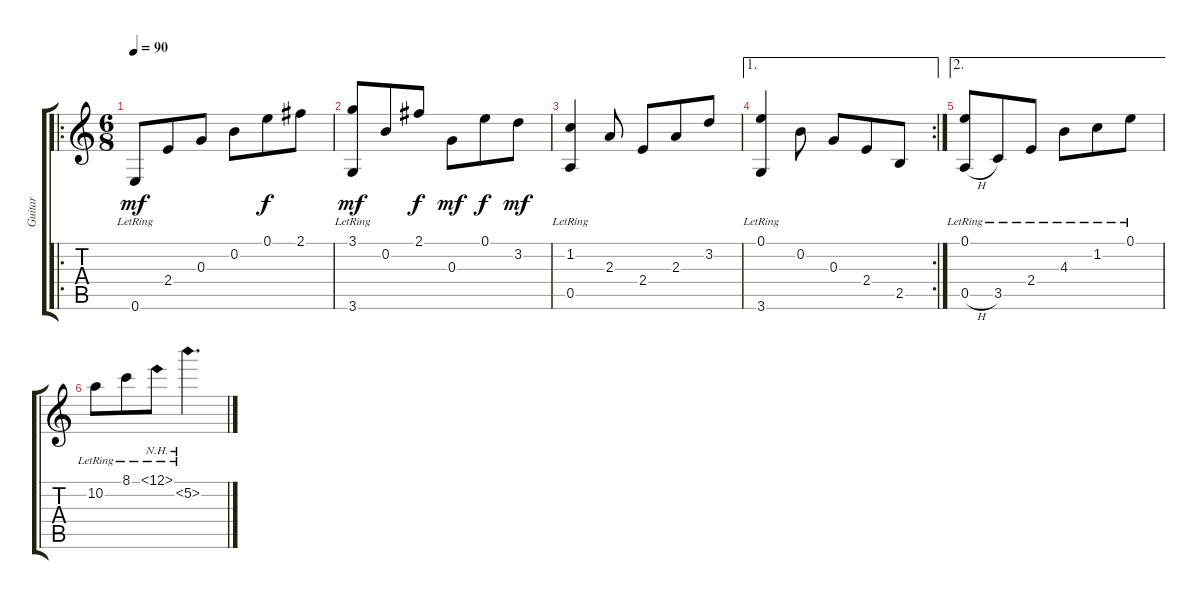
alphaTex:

\track ("Guitar" "Guitar") {instrument acousticguitarnylon}
\staff {score tabs}
\tuning (E4 B3 G3 D3 A2 E2) {hide}
\ro
\ts (6 8)
\tempo 90
\clef g2
\ks c
0.6{lr}.8{dy mf} 2.4.8 0.3.8 0.2.8 0.1.8{dy f} 2.1.8 |
(3.1 3.6{lr}).8{dy mf} 0.2.8 2.1.8{dy f} 0.3.8{dy mf} 0.1.8{dy f} 3.2.8{dy mf} |
(1.2 0.5{lr}).4 2.3.8 2.4.8 2.3.8 3.2.8 |
\ae 1
\rc 2
(0.1 3.6{lr}).4 0.2.8 0.3.8 2.4.8 2.5.8 |
\ae 2
(0.1{lr} 0.5{h lr}).8 3.5{lr}.8 2.4{lr}.8 4.3{lr}.8 1.2{lr}.8 0.1{lr}.8 |
10.2{lr}.8 8.1{lr}.8 12.1{nh lr}.8 5.2{nh lr}.4{d}
